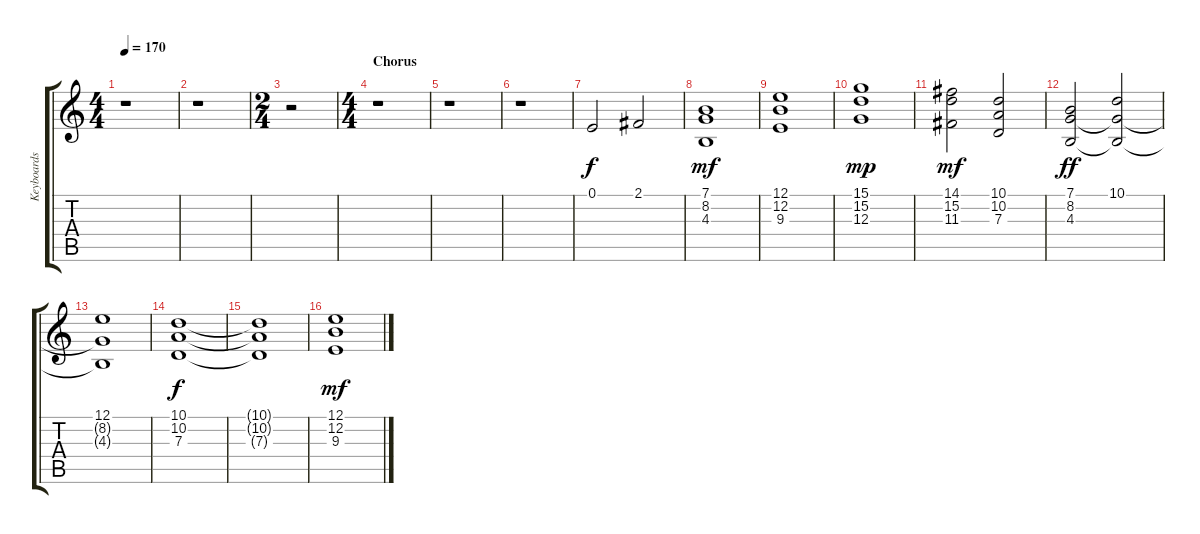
\track ("Keyboards 3" "Keyboards ") {instrument stringensemble1}
\staff {score tabs}
\tuning (E4 B3 G3 D3 A2 E2) {hide}
\ts (4 4)
\tempo 170
\clef g2
\ks c
r.1{dy mf} |
r.1 |
\ts (2 4)
r.2 |
\ts (4 4)
\section ("" "Chorus")
r.1 |
r.1 |
r.1 |
0.1.2{dy f} 2.1.2 |
(7.1 8.2 4.3).1{dy mf} |
(12.1 12.2 9.3).1 |
(15.1 15.2 12.3).1{dy mp} |
(14.1 15.2 11.3).2{dy mf} (10.1 10.2 7.3).2 |
(7.1 8.2 4.3).2{dy ff} (10.1 8.2{t} 4.3{t}).2 |
(12.1 8.2{t} 4.3{t}).1 |
(10.1 10.2 7.3).1{dy f} |
(10.1{t} 10.2{t} 7.3{t}).1 |
(12.1 12.2 9.3).1{dy mf}
